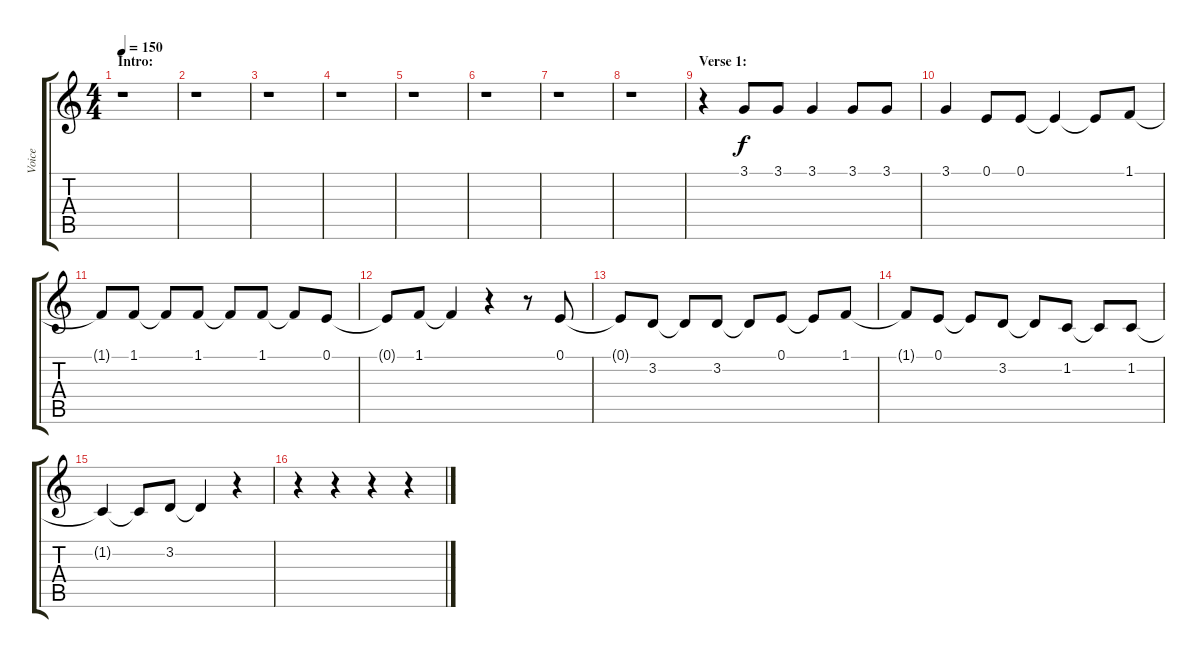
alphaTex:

\track ("Voice" "Voice") {instrument cello}
\staff {score tabs}
\tuning (E4 B3 G3 D3 A2 E2) {hide}
\ts (4 4)
\section ("" "Intro:")
\tempo 150
\clef g2
\ks c
r.1{dy f instrument cello} |
r.1 |
r.1 |
r.1 |
r.1 |
r.1 |
r.1 |
r.1 |
\section ("" "Verse 1:")
r.4 3.1.8 3.1.8 3.1.4 3.1.8 3.1.8 |
3.1.4 0.1.8 0.1.8 0.1{t}.4 0.1{t}.8 1.1.8 |
1.1{t}.8 1.1.8 1.1{t}.8 1.1.8 1.1{t}.8 1.1.8 1.1{t}.8 0.1.8 |
0.1{t}.8 1.1.8 1.1{t}.4 r.4 r.8 0.1.8 |
0.1{t}.8 3.2.8 3.2{t}.8 3.2.8 3.2{t}.8 0.1.8 0.1{t}.8 1.1.8 |
1.1{t}.8 0.1.8 0.1{t}.8 3.2.8 3.2{t}.8 1.2.8 1.2{t}.8 1.2.8 |
1.2{t}.4 1.2{t}.8 3.2.8 3.2{t}.4 r.4 |
r.4 r.4 r.4 r.4
